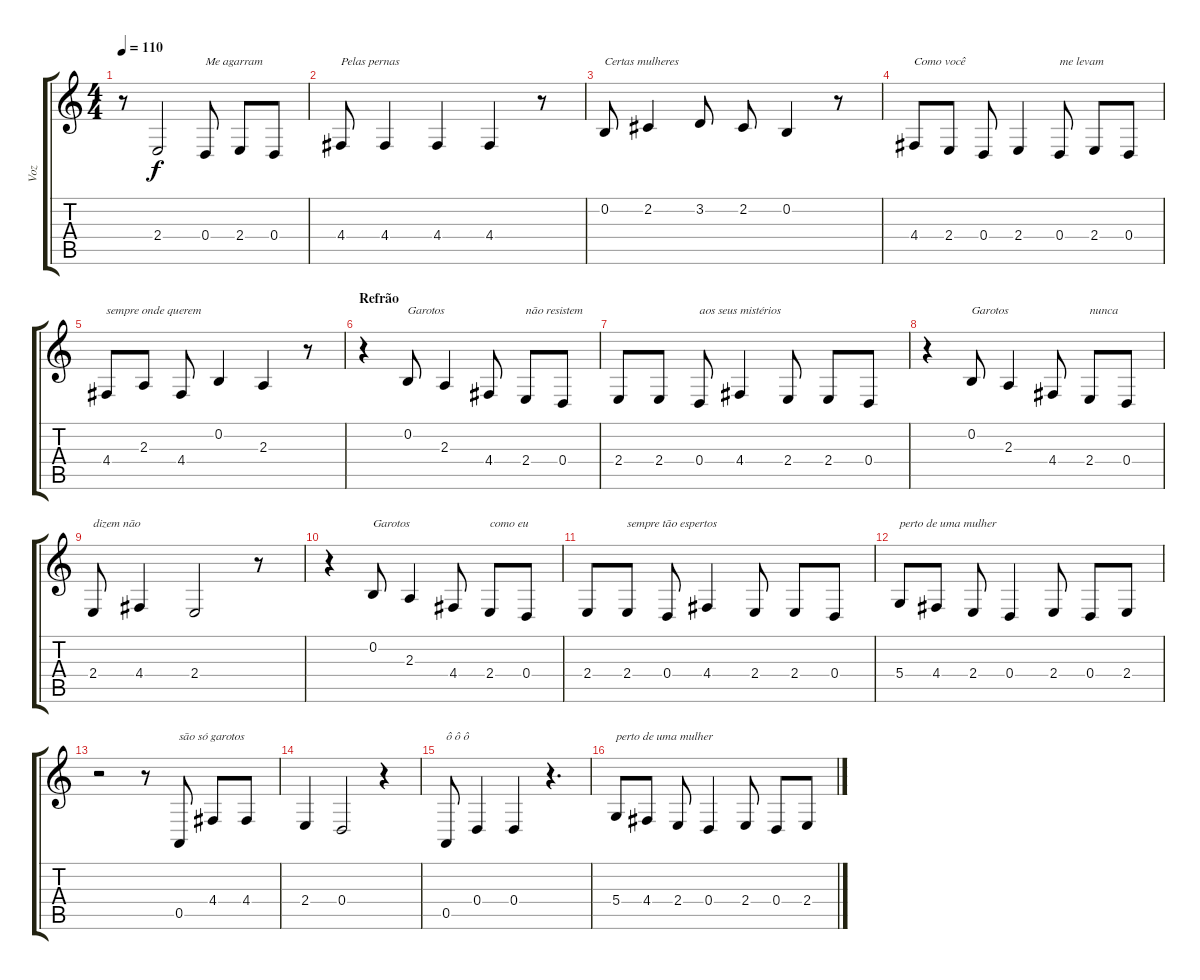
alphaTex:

\track ("Voz" "Voz") {instrument tuba}
\staff {score tabs}
\tuning (E4 B3 G3 D3 A2 E2) {hide}
\ts (4 4)
\tempo 110
\clef g2
\ks c
r.8{dy f} 2.4.2 0.4.8{txt "Me agarram"} 2.4.8 0.4.8 |
4.4.8{txt "Pelas pernas"} 4.4.4 4.4.4 4.4.4 r.8 |
0.2.8{txt "Certas mulheres"} 2.2.4 3.2.8 2.2.8 0.2.4 r.8 |
4.4.8{txt "Como você"} 2.4.8 0.4.8 2.4.4 0.4.8{txt "me levam"} 2.4.8 0.4.8 |
4.4.8{txt "sempre onde querem"} 2.3.8 4.4.8 0.2.4 2.3.4 r.8 |
\section ("" "Refrão")
r.4 0.2.8{txt "Garotos"} 2.3.4 4.4.8 2.4.8{txt "não resistem"} 0.4.8 |
2.4.8 2.4.8 0.4.8{txt "aos seus mistérios"} 4.4.4 2.4.8 2.4.8 0.4.8 |
r.4 0.2.8{txt "Garotos"} 2.3.4 4.4.8 2.4.8{txt "nunca"} 0.4.8 |
2.4.8{txt "dizem não"} 4.4.4 2.4.2 r.8 |
r.4 0.2.8{txt "Garotos"} 2.3.4 4.4.8 2.4.8{txt "como eu"} 0.4.8 |
2.4.8 2.4.8{txt "sempre tão espertos"} 0.4.8 4.4.4 2.4.8 2.4.8 0.4.8 |
5.4.8{txt "perto de uma mulher"} 4.4.8 2.4.8 0.4.4 2.4.8 0.4.8 2.4.8 |
r.2 r.8 0.5.8{txt "são só garotos"} 4.4.8 4.4.8 |
2.4.4 0.4.2 r.4 |
0.5.8{txt "ô ô ô"} 0.4.4 0.4.4 r.4{d} |
5.4.8{txt "perto de uma mulher"} 4.4.8 2.4.8 0.4.4 2.4.8 0.4.8 2.4.8
